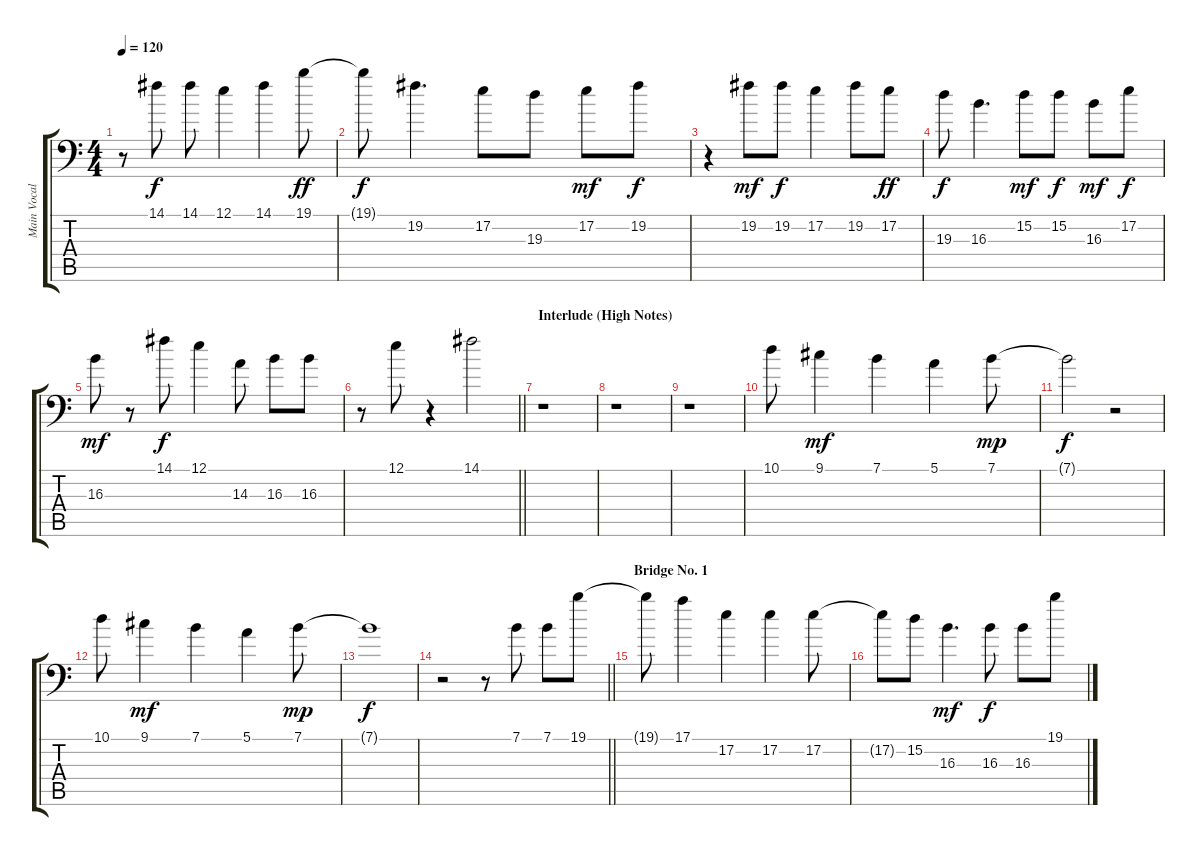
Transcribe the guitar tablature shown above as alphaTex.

\track ("Main Vocalist" "Main Vocal") {instrument acousticguitarnylon}
\staff {score tabs}
\tuning (E3 B2 G2 D2 A1 E1) {hide}
\ts (4 4)
\tempo 120
\clef f4
\ks c
r.8{dy mf} 14.1.8{dy f} 14.1.8 12.1.4 14.1.4 19.1.8{dy ff} |
19.1{t}.8{dy f} 19.2.4{d} 17.2.8 19.3.8 17.2.8{dy mf} 19.2.8{dy f} |
r.4 19.2.8{dy mf} 19.2.8{dy f} 17.2.4 19.2.8 17.2.8{dy ff} |
19.3.8{dy f} 16.3.4{d} 15.2.8{dy mf} 15.2.8{dy f} 16.3.8{dy mf} 17.2.8{dy f} |
16.3.8{dy mf} r.8 14.1.8{dy f} 12.1.4 14.3.8 16.3.8 16.3.8 |
\barLineRight lightlight
r.8 12.1.8 r.4 14.1.2 |
\section ("" "Interlude (High Notes)")
r.1 |
r.1 |
r.1 |
10.1.8 9.1.4{dy mf} 7.1.4 5.1.4 7.1.8{dy mp} |
7.1{t}.2{dy f} r.2 |
10.1.8 9.1.4{dy mf} 7.1.4 5.1.4 7.1.8{dy mp} |
7.1{t}.1{dy f} |
\barLineRight lightlight
r.2 r.8 7.1.8 7.1.8 19.1.8 |
\section ("" "Bridge No. 1")
19.1{t}.8 17.1.4 17.2.4 17.2.4 17.2.8 |
17.2{t}.8 15.2.8 16.3.4{d dy mf} 16.3.8{dy f} 16.3.8 19.1.8
